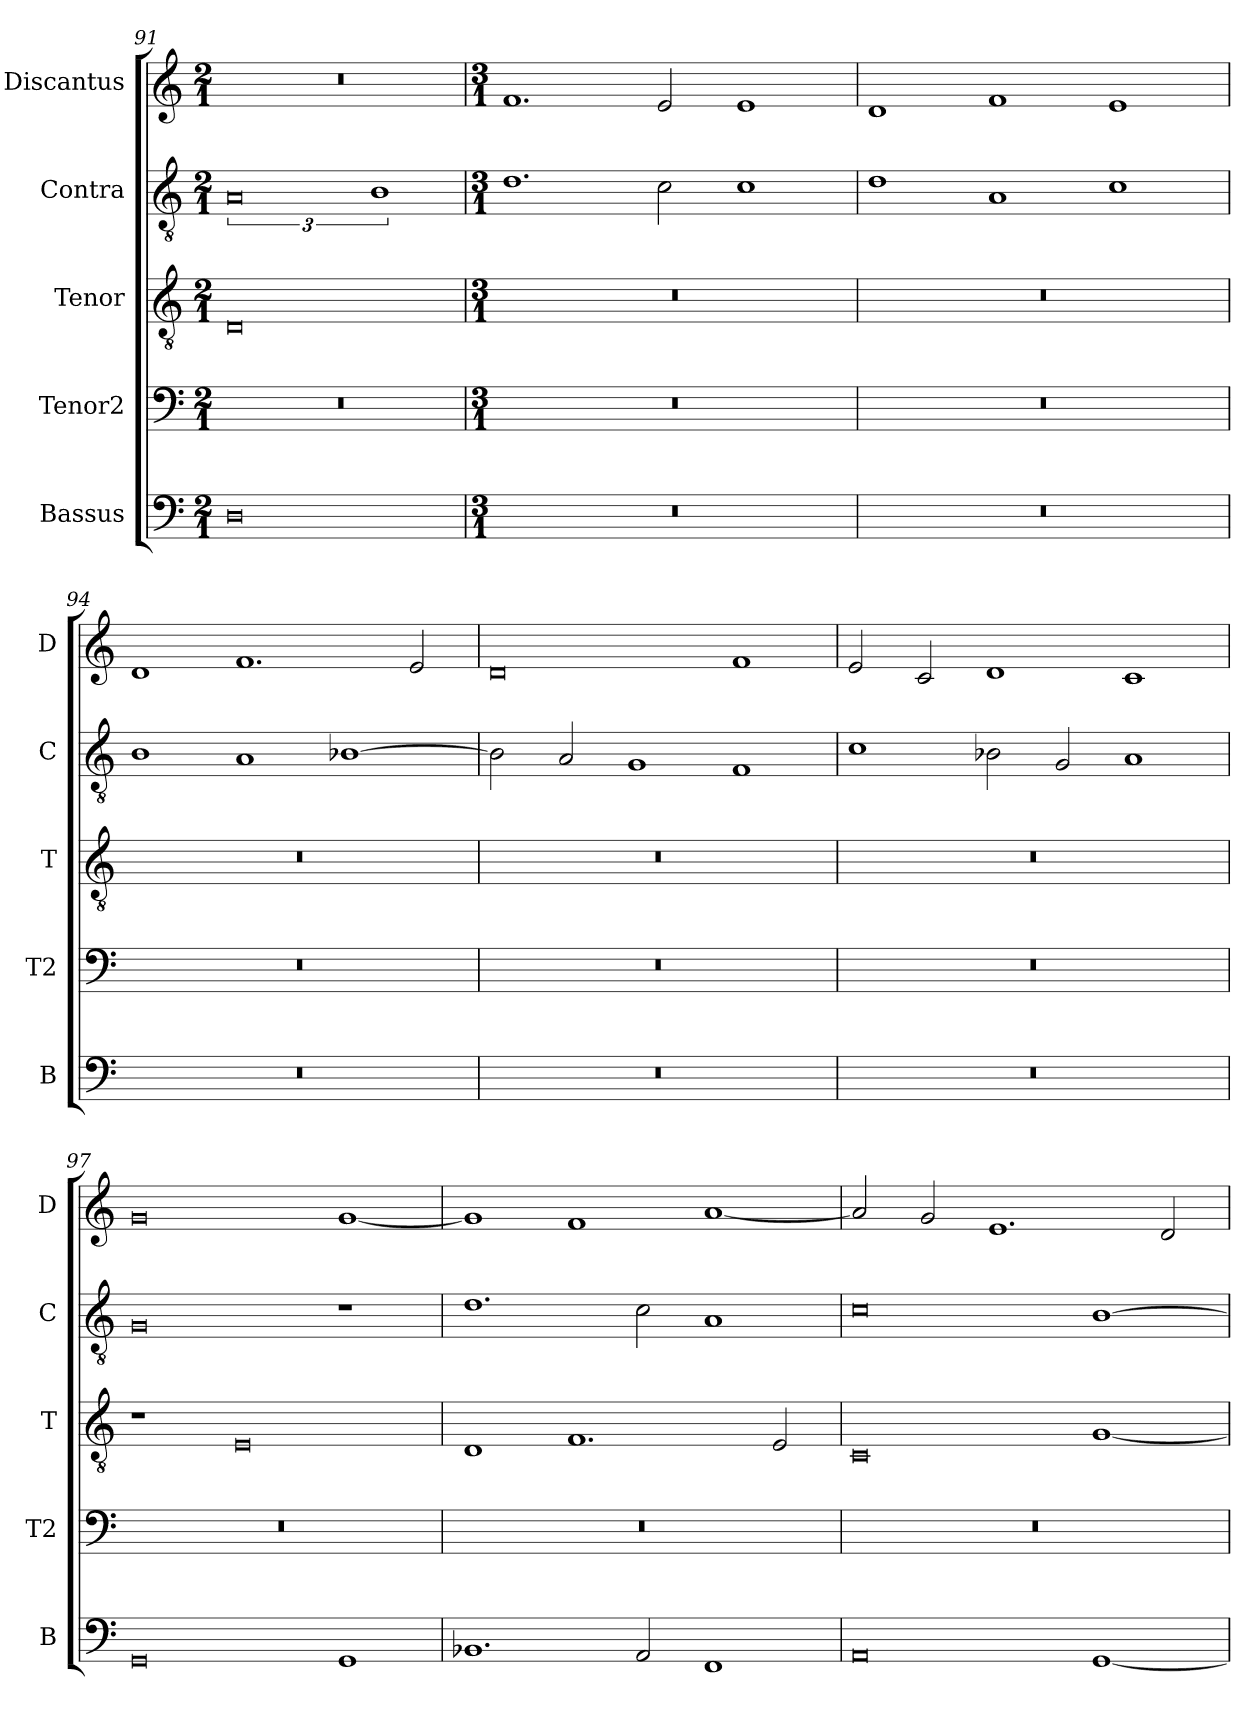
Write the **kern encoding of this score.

**kern	**kern	**kern	**kern	**kern
*part5	*part4	*part3	*part2	*part1
*staff5	*staff4	*staff3	*staff2	*staff1
*I"Bassus	*I"Tenor2	*I"Tenor	*I"Contra	*I"Discantus
*I'B	*I'T2	*I'T	*I'C	*I'D
*clefF4	*clefF4	*clefGv2	*clefGv2	*clefG2
*k[]	*k[]	*k[]	*k[]	*k[]
*M2/1	*M2/1	*M2/1	*M2/1	*M2/1
=91	=91	=91	=91	=91
0D	0r	0D	3%4A	0r
.	.	.	3%2B	.
=92	=92	=92	=92	=92
*M3/1	*M3/1	*M3/1	*M3/1	*M3/1
0.r	0.r	0.r	1.d	1.f
.	.	.	2c\	2e/
.	.	.	1c	1e
=93	=93	=93	=93	=93
0.r	0.r	0.r	1d	1d
.	.	.	1A	1f
.	.	.	1c	1e
=94	=94	=94	=94	=94
0.r	0.r	0.r	1B	1d
.	.	.	1A	1.f
.	.	.	[1B-X	.
.	.	.	.	2e/
=95	=95	=95	=95	=95
0.r	0.r	0.r	2B-\]	0d
.	.	.	2A/	.
.	.	.	1G	.
.	.	.	1F	1f
=96	=96	=96	=96	=96
0.r	0.r	0.r	1c	2e/
.	.	.	.	2c/
.	.	.	2B-X\	1d
.	.	.	2G/	.
.	.	.	1A	1c
=97	=97	=97	=97	=97
0GG	0.r	1r	0G	0g
.	.	0E	.	.
1GG	.	.	1r	[1g
=98	=98	=98	=98	=98
1.BB-X	0.r	1D	1.d	1g]
.	.	1.F	.	1f
2AA/	.	.	2c\	.
1FF	.	.	1A	[1a
.	.	2E/	.	.
=99	=99	=99	=99	=99
0AA	0.r	0C	0c	2a/]
.	.	.	.	2g/
.	.	.	.	1.e
[1GG	.	[1G	[1B	.
.	.	.	.	2d/
=	=	=	=	=
*-	*-	*-	*-	*-
